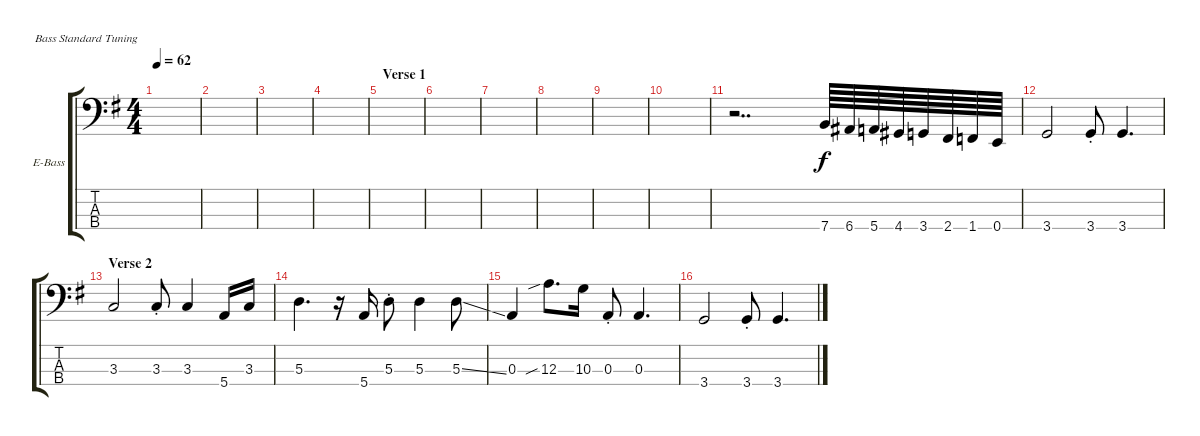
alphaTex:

\defaultSystemsLayout 4
\bracketExtendMode groupsimilarinstruments
\firstSystemTrackNameOrientation horizontal
\otherSystemsTrackNameOrientation horizontal
\track ("Electric Bass" "E-Bass") {instrument electricbassfinger}
\staff {score tabs}
\tuning (G2 D2 A1 E1)
\ts (4 4)
\tempo 62
\clef f4
\scale
0.333333
\ks g
|
\scale
0.333333 |
\scale
0.333333 |
\scale
0.333333 |
\section ("" "Verse 1")
\scale
0.333333 |
\scale
0.333333 |
\scale
0.333333 |
\scale
0.333333 |
\scale
0.333333 |
\scale
0.333333 |
\scale
0.333333 r.2{dd} 7.4.64 6.4.64 5.4.64 4.4.64 3.4.64 2.4.64 1.4.64 0.4.64 |
3.4.2 3.4{st}.8 3.4.4{d} |
\section ("" "Verse 2")
3.3.2 3.3{st}.8 3.3.4 5.4.16 3.3.16 |
5.3.4{d} r.16 5.4.16 5.3{st}.8 5.3.4 5.3{ss}.8 |
0.3.4 12.3{sib}.8{d} 10.3.16 0.3{st}.8 0.3.4{d} |
3.4.2 3.4{st}.8 3.4.4{d}
